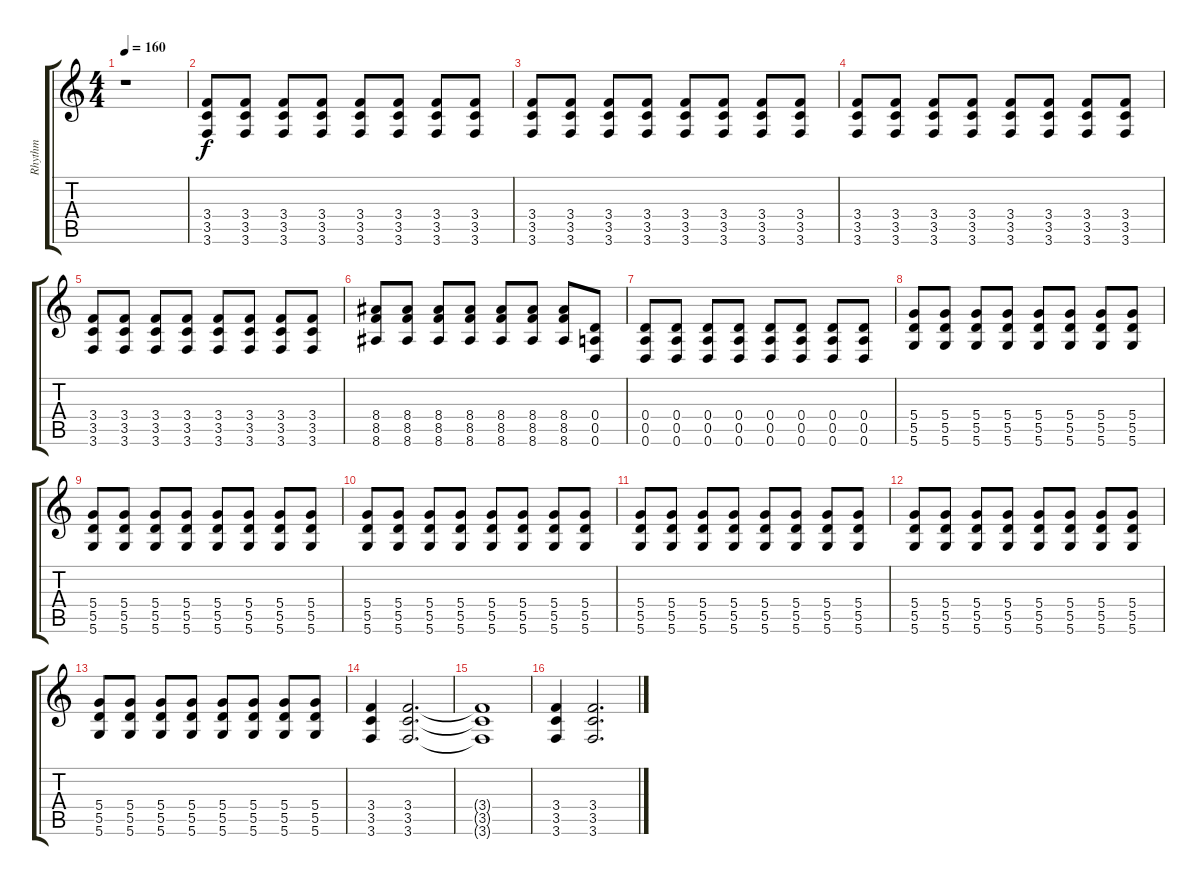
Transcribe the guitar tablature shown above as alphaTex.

\track ("Rhythm" "Rhythm") {instrument distortionguitar}
\staff {score tabs}
\tuning (E4 B3 G3 D3 A2 D2) {hide}
\ts (4 4)
\tempo 160
\clef g2
\ks c
r.1{dy f} |
(3.4 3.5 3.6).8 (3.4 3.5 3.6).8 (3.4 3.5 3.6).8 (3.4 3.5 3.6).8 (3.4 3.5 3.6).8 (3.4 3.5 3.6).8 (3.4 3.5 3.6).8 (3.4 3.5 3.6).8 |
(3.4 3.5 3.6).8 (3.4 3.5 3.6).8 (3.4 3.5 3.6).8 (3.4 3.5 3.6).8 (3.4 3.5 3.6).8 (3.4 3.5 3.6).8 (3.4 3.5 3.6).8 (3.4 3.5 3.6).8 |
(3.4 3.5 3.6).8 (3.4 3.5 3.6).8 (3.4 3.5 3.6).8 (3.4 3.5 3.6).8 (3.4 3.5 3.6).8 (3.4 3.5 3.6).8 (3.4 3.5 3.6).8 (3.4 3.5 3.6).8 |
(3.4 3.5 3.6).8 (3.4 3.5 3.6).8 (3.4 3.5 3.6).8 (3.4 3.5 3.6).8 (3.4 3.5 3.6).8 (3.4 3.5 3.6).8 (3.4 3.5 3.6).8 (3.4 3.5 3.6).8 |
(8.4 8.5 8.6).8 (8.4 8.5 8.6).8 (8.4 8.5 8.6).8 (8.4 8.5 8.6).8 (8.4 8.5 8.6).8 (8.4 8.5 8.6).8 (8.4 8.5 8.6).8 (0.4 0.5 0.6).8 |
(0.4 0.5 0.6).8 (0.4 0.5 0.6).8 (0.4 0.5 0.6).8 (0.4 0.5 0.6).8 (0.4 0.5 0.6).8 (0.4 0.5 0.6).8 (0.4 0.5 0.6).8 (0.4 0.5 0.6).8 |
(5.4 5.5 5.6).8 (5.4 5.5 5.6).8 (5.4 5.5 5.6).8 (5.4 5.5 5.6).8 (5.4 5.5 5.6).8 (5.4 5.5 5.6).8 (5.4 5.5 5.6).8 (5.4 5.5 5.6).8 |
(5.4 5.5 5.6).8 (5.4 5.5 5.6).8 (5.4 5.5 5.6).8 (5.4 5.5 5.6).8 (5.4 5.5 5.6).8 (5.4 5.5 5.6).8 (5.4 5.5 5.6).8 (5.4 5.5 5.6).8 |
(5.4 5.5 5.6).8 (5.4 5.5 5.6).8 (5.4 5.5 5.6).8 (5.4 5.5 5.6).8 (5.4 5.5 5.6).8 (5.4 5.5 5.6).8 (5.4 5.5 5.6).8 (5.4 5.5 5.6).8 |
(5.4 5.5 5.6).8 (5.4 5.5 5.6).8 (5.4 5.5 5.6).8 (5.4 5.5 5.6).8 (5.4 5.5 5.6).8 (5.4 5.5 5.6).8 (5.4 5.5 5.6).8 (5.4 5.5 5.6).8 |
(5.4 5.5 5.6).8 (5.4 5.5 5.6).8 (5.4 5.5 5.6).8 (5.4 5.5 5.6).8 (5.4 5.5 5.6).8 (5.4 5.5 5.6).8 (5.4 5.5 5.6).8 (5.4 5.5 5.6).8 |
(5.4 5.5 5.6).8 (5.4 5.5 5.6).8 (5.4 5.5 5.6).8 (5.4 5.5 5.6).8 (5.4 5.5 5.6).8 (5.4 5.5 5.6).8 (5.4 5.5 5.6).8 (5.4 5.5 5.6).8 |
(3.4 3.5 3.6).4 (3.4 3.5 3.6).2{d} |
(3.4{t} 3.5{t} 3.6{t}).1 |
(3.4 3.5 3.6).4 (3.4 3.5 3.6).2{d}
